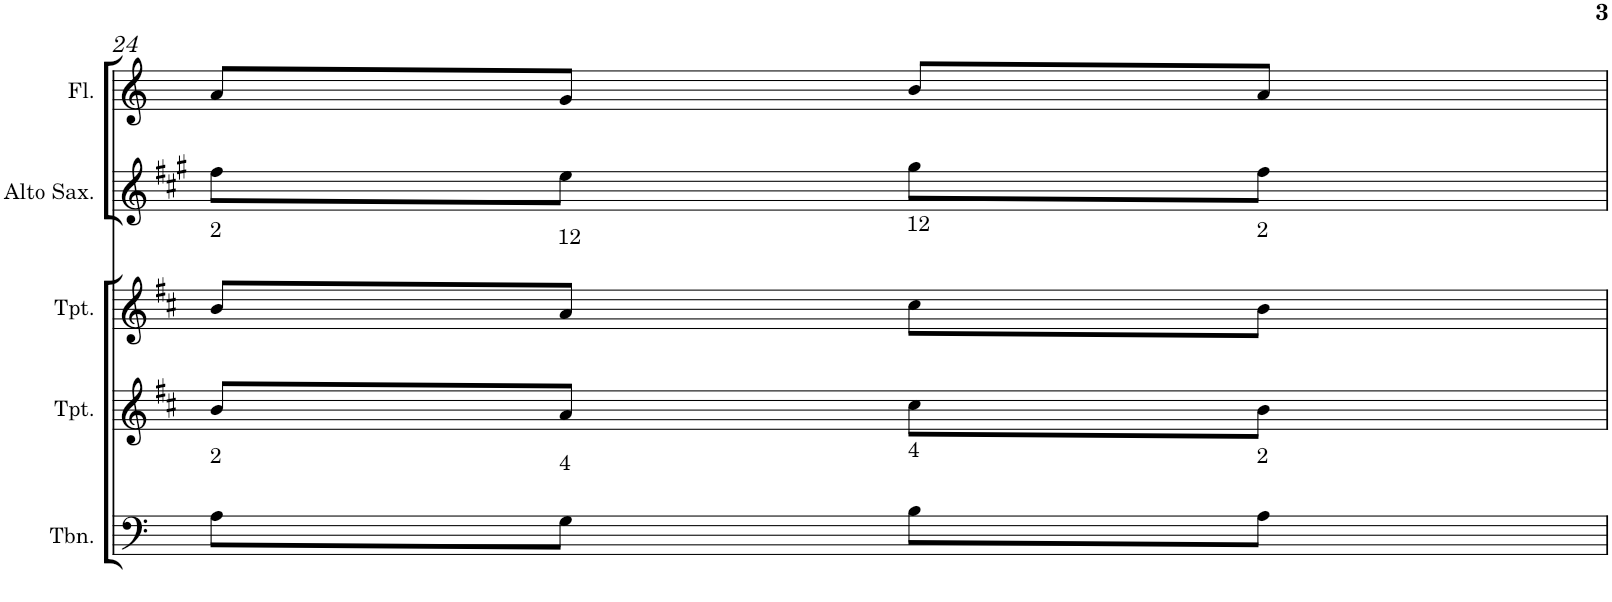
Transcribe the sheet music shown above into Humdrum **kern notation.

**kern	**kern	**kern	**kern	**kern
*part5	*part4	*part3	*part2	*part1
*staff5	*staff4	*staff3	*staff2	*staff1
*I"C clavF	*I"Bb	*I"Bb - Pirata	*I"Eb	*I"C clavG
!!LO:PB:g=z
*clefF4	*clefG2	*clefG2	*clefG2	*clefG2
*	*Trd1c2	*Trd1c2	*Trd5c9	*
*k[]	*k[f#c#]	*k[f#c#]	*k[f#c#g#]	*k[]
*M2/4	*M2/4	*M2/4	*M2/4	*M2/4
=24	=24	=24	=24	=24
!	!	!LO:TX:a:t=2	!	!
!LO:TX:a:t=2	!	!	!	!
8A\L	8b/L	8b/L	8ff#\L	8a/L
!	!	!LO:TX:a:t=12	!	!
!LO:TX:a:t=4	!	!	!	!
8G\J	8a/J	8a/J	8ee\J	8g/J
!	!	!LO:TX:a:t=12	!	!
!LO:TX:a:t=4	!	!	!	!
8B\L	8cc#\L	8cc#\L	8gg#\L	8b/L
!	!	!LO:TX:a:t=2	!	!
!LO:TX:a:t=2	!	!	!	!
8A\J	8b\J	8b\J	8ff#\J	8a/J
=	=	=	=	=
*-	*-	*-	*-	*-
